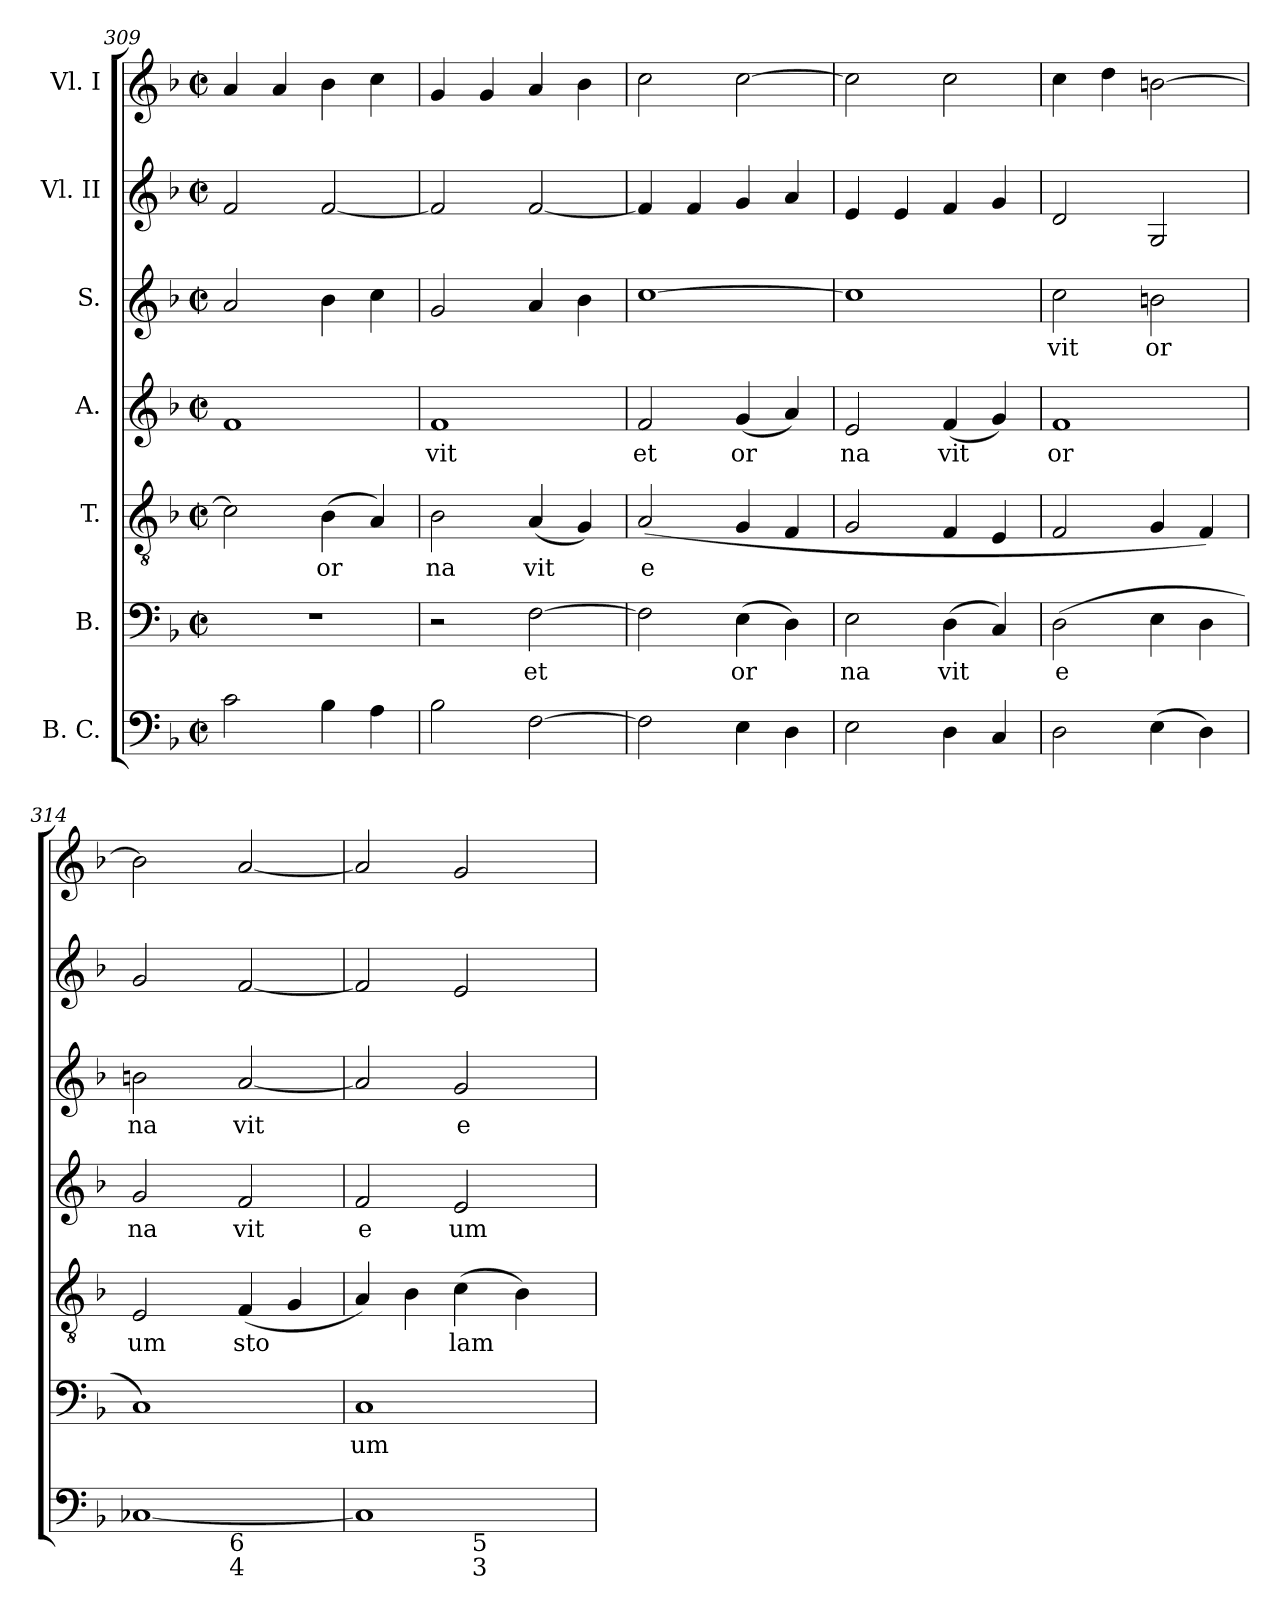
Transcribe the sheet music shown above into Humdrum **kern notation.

**kern	**kern	**text	**kern	**text	**kern	**text	**kern	**text	**kern	**kern
*part7	*part6	*part6	*part5	*part5	*part4	*part4	*part3	*part3	*part2	*part1
*staff7	*staff6	*staff6	*staff5	*staff5	*staff4	*staff4	*staff3	*staff3	*staff2	*staff1
*I"B. C.	*I"B.	*	*I"T.	*	*I"A.	*	*I"S.	*	*I"Vl. II	*I"Vl. I
*clefF4	*clefF4	*	*clefGv2	*	*clefG2	*	*clefG2	*	*clefG2	*clefG2
*k[b-]	*k[b-]	*	*k[b-]	*	*k[b-]	*	*k[b-]	*	*k[b-]	*k[b-]
*F:	*F:	*	*F:	*	*F:	*	*F:	*	*F:	*F:
*M2/2	*M2/2	*	*M2/2	*	*M2/2	*	*M2/2	*	*M2/2	*M2/2
*met(c|)	*met(c|)	*	*met(c|)	*	*met(c|)	*	*met(c|)	*	*met(c|)	*met(c|)
=309	=309	=309	=309	=309	=309	=309	=309	=309	=309	=309
2c<\	1r	.	2c\]	.	1f	.	2a/	.	2f/	4a/
.	.	.	.	.	.	.	.	.	.	4a/
!	!	!	!	!LO:LY:b:cj	!	!	!	!	!	!
4B-\	.	.	(>4B-\	or	.	.	4b-\	.	[<2f/	4b-\
4A\	.	.	4A/)	.	.	.	4cc\	.	.	4cc\
=310	=310	=310	=310	=310	=310	=310	=310	=310	=310	=310
!	!	!	!	!LO:LY:b:cj	!	!LO:LY:b:cj	!	!	!	!
2B-<\	2r	.	2B-\	na	1f	vit	2g/	.	2f/]	4g/
.	.	.	.	.	.	.	.	.	.	4g/
!	!	!LO:LY:b:cj	!	!LO:LY:b	!	!	!	!	!	!
[>2F<\	[>2F\	et	(<4A/	vit	.	.	4a/	.	[<2f/	4a/
.	.	.	4G/)	.	.	.	4b-\	.	.	4b-\
=311	=311	=311	=311	=311	=311	=311	=311	=311	=311	=311
!	!	!	!	!LO:LY:b:cj	!	!LO:LY:b:cj	!	!	!	!
2F<\]	2F\]	.	(<2A/	e	2f/	et	[>1cc	.	4f/]	2cc\
.	.	.	.	.	.	.	.	.	4f/	.
!	!	!LO:LY:b:cj	!	!	!	!LO:LY:b:cj	!	!	!	!
4E<\	(>4E\	or	4G/	.	(<4g/	or	.	.	4g/	[>2cc\
4D<\	4D\)	.	4F/	.	4a/)	.	.	.	4a/	.
=312	=312	=312	=312	=312	=312	=312	=312	=312	=312	=312
!	!	!LO:LY:b:cj	!	!	!	!LO:LY:b:cj	!	!	!	!
2E<\	2E\	na	2G/	.	2e/	na	1cc]	.	4e/	2cc\]
.	.	.	.	.	.	.	.	.	4e/	.
!	!	!LO:LY:b	!	!	!	!LO:LY:b	!	!	!	!
4D<\	(>4D\	vit	4F/	.	(<4f/	vit	.	.	4f/	2cc\
4C</	4C/)	.	4E/	.	4g/)	.	.	.	4g/	.
=313	=313	=313	=313	=313	=313	=313	=313	=313	=313	=313
!	!	!LO:LY:b:cj	!	!	!	!LO:LY:b:cj	!	!LO:LY:b:cj	!	!
2D\	(>2D\	e	2F/	.	1f	or	2cc\	-vit	2d/	4cc\
.	.	.	.	.	.	.	.	.	.	4dd\
!	!	!	!	!	!	!	!	!LO:LY:b:cj	!	!
(<4E<\	4E\	.	4G/	.	.	.	2bn\	or	2G/	[>2bn\
4D<\)	4D\	.	4F/)	.	.	.	.	.	.	.
=314	=314	=314	=314	=314	=314	=314	=314	=314	=314	=314
!	!	!	!	!LO:LY:b:cj	!	!LO:LY:b:cj	!	!LO:LY:b:cj	!	!
*^	*	*	*	*	*	*	*	*	*	*
[<1C-<	4ryy	1C)	.	2E/	um	2g/	na	2bn\	na	2g/	2b\]
.	8...ryy	.	.	.	.	.	.	.	.	.	.
!	!LO:TX:b:t=6	!	!	!	!	!	!	!	!	!	!
!	!LO:TX:b:t=4	!	!	!	!	!	!	!	!	!	!
.	2ryy	.	.	.	.	.	.	.	.	.	.
!	!	!	!	!	!LO:LY:b	!	!LO:LY:b:cj	!	!LO:LY:b	!	!
.	.	.	.	(>4F/	sto	2f/	vit	[<2a/	vit	[<2f/	[<2a/
.	.	.	.	4G/	.	.	.	.	.	.	.
.	64ryy	.	.	.	.	.	.	.	.	.	.
=315	=315	=315	=315	=315	=315	=315	=315	=315	=315	=315	=315
!	!	!	!LO:LY:b:cj	!	!	!	!LO:LY:b:cj	!	!	!	!
1C-]	2ryy	1C	um	4A/)	.	2f/	e	2a/]	.	2f/]	2a/]
.	.	.	.	4B-\	.	.	.	.	.	.	.
!	!	!	!	!	!LO:LY:b	!	!LO:LY:b:cj	!	!LO:LY:b:cj	!	!
.	32.ryy	.	.	(>4c\	lam	2e/	um	2g/	e	2e/	2g/
!	!LO:TX:b:t=5	!	!	!	!	!	!	!	!	!	!
!	!LO:TX:b:t=3	!	!	!	!	!	!	!	!	!	!
.	4ryy	.	.	.	.	.	.	.	.	.	.
.	.	.	.	4B-\)	.	.	.	.	.	.	.
.	8ryy	.	.	.	.	.	.	.	.	.	.
.	16ryy	.	.	.	.	.	.	.	.	.	.
.	64ryy	.	.	.	.	.	.	.	.	.	.
*v	*v	*	*	*	*	*	*	*	*	*	*
=	=	=	=	=	=	=	=	=	=	=
*-	*-	*-	*-	*-	*-	*-	*-	*-	*-	*-
